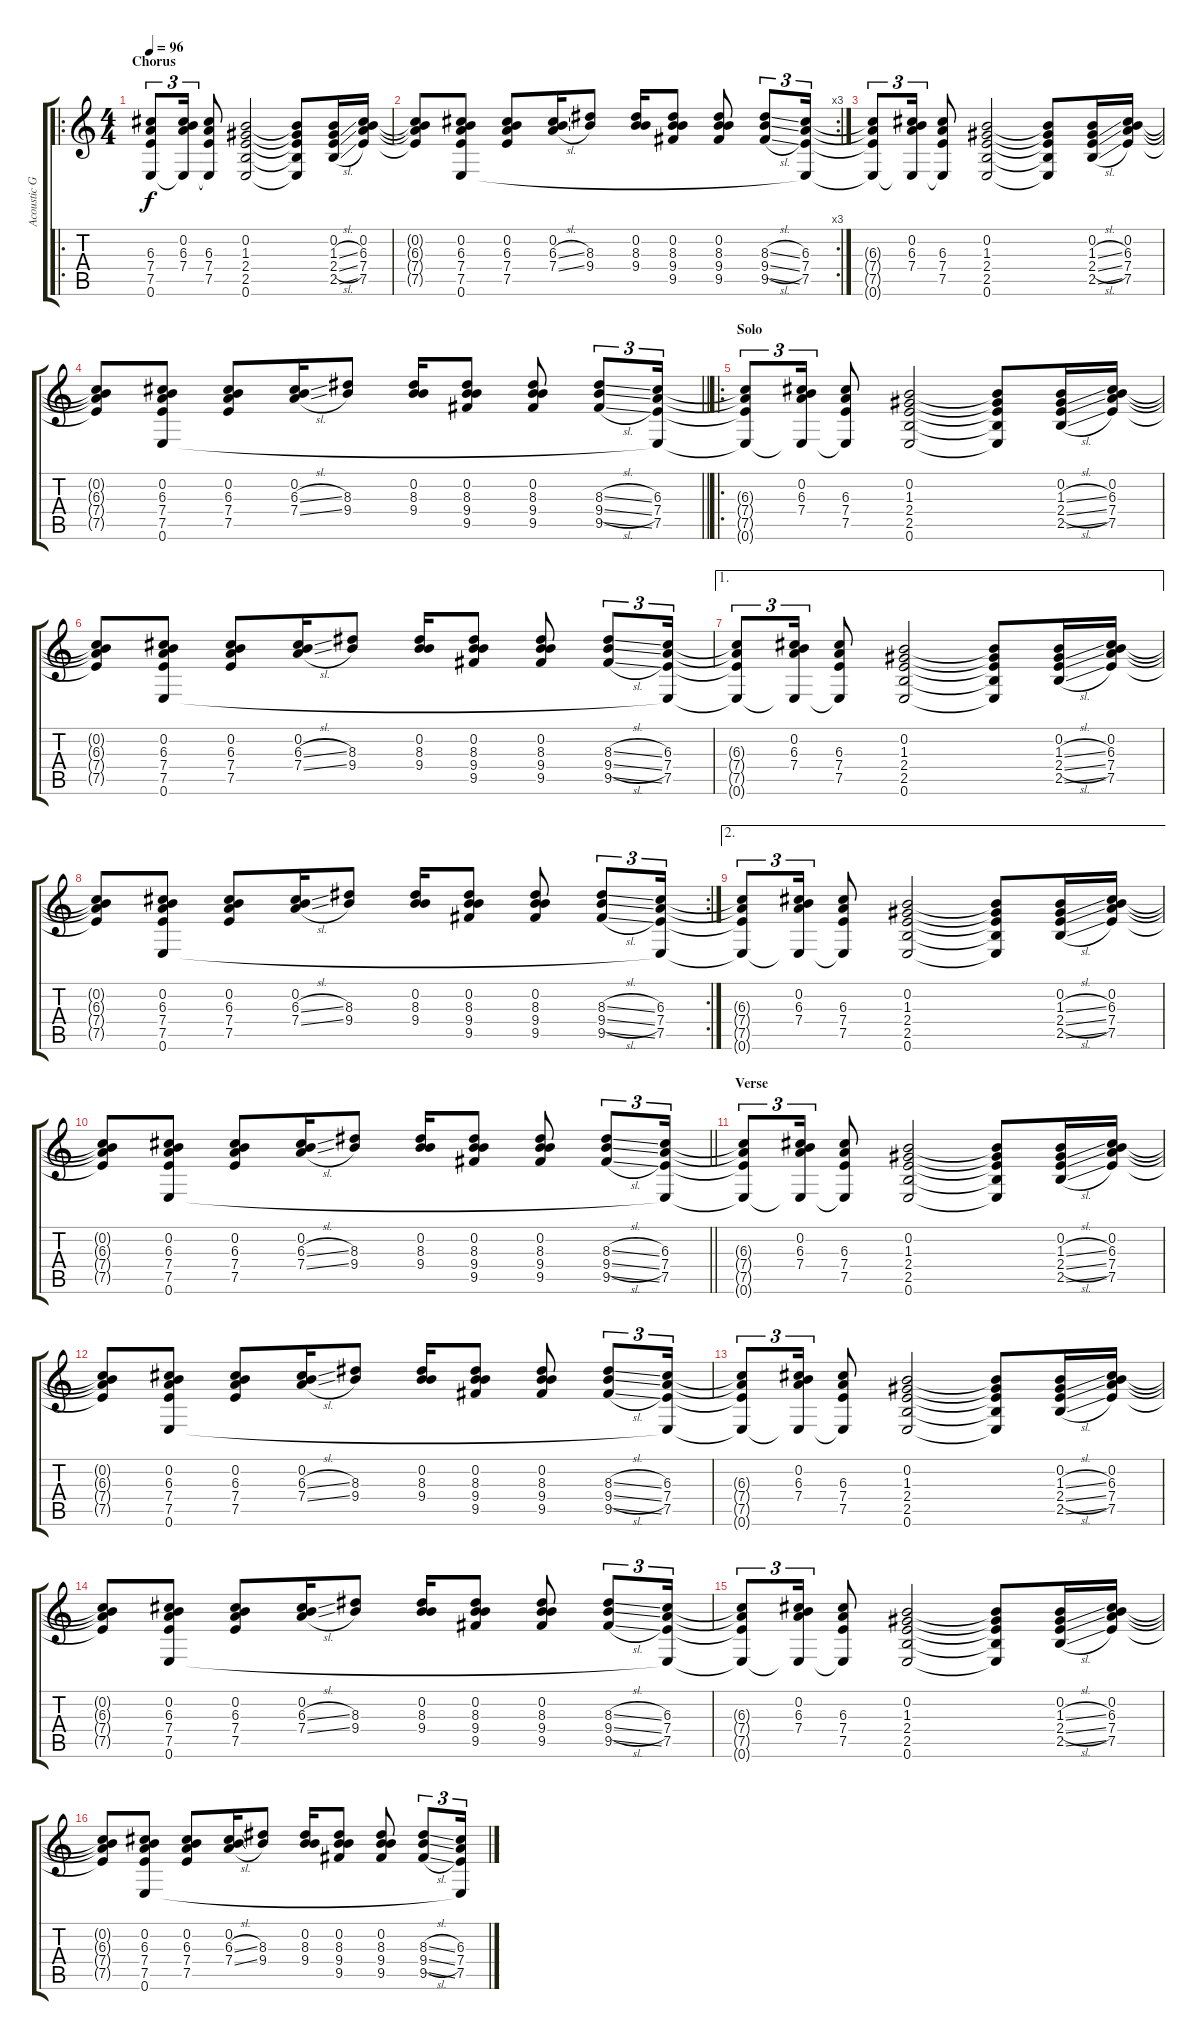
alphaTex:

\track ("Acoustic Gtr (Left)" "Acoustic G") {instrument acousticguitarsteel}
\staff {score tabs}
\tuning (E4 B3 G3 D3 A2 E2) {hide}
\ro
\ts (4 4)
\section ("" "Chorus")
\tempo 96
\clef g2
\ks c
(6.3{t} 7.4{t} 7.5{t} 0.6{t}).8{tu (3 2) dy f} (0.2 6.3 7.4 0.6{t}).16{tu (3 2)} (6.3 7.4 7.5 0.6{t}).8 (0.2 1.3 2.4 2.5 0.6).2 (0.2{t} 1.3{t} 2.4{t} 2.5{t} 0.6{t}).8 (0.2 1.3{sl} 2.4{sl} 2.5{sl}).16 (0.2 6.3 7.4 7.5).16 |
\rc 3
(0.2{t} 6.3{t} 7.4{t} 7.5{t}).8 (0.2 6.3 7.4 7.5 0.6).8 (0.2 6.3 7.4 7.5).8 (0.2 6.3{sl} 7.4{sl}).16 (8.3 9.4).8 (0.2 8.3 9.4).16 (0.2 8.3 9.4 9.5).8 (0.2 8.3 9.4 9.5).8 (8.3{sl} 9.4{sl} 9.5{sl}).8{tu (3 2)} (6.3 7.4 7.5 0.6{t}).16{tu (3 2)} |
(6.3{t} 7.4{t} 7.5{t} 0.6{t}).8{tu (3 2)} (0.2 6.3 7.4 0.6{t}).16{tu (3 2)} (6.3 7.4 7.5 0.6{t}).8 (0.2 1.3 2.4 2.5 0.6).2 (0.2{t} 1.3{t} 2.4{t} 2.5{t} 0.6{t}).8 (0.2 1.3{sl} 2.4{sl} 2.5{sl}).16 (0.2 6.3 7.4 7.5).16 |
\barLineRight lightlight
(0.2{t} 6.3{t} 7.4{t} 7.5{t}).8 (0.2 6.3 7.4 7.5 0.6).8 (0.2 6.3 7.4 7.5).8 (0.2 6.3{sl} 7.4{sl}).16 (8.3 9.4).8 (0.2 8.3 9.4).16 (0.2 8.3 9.4 9.5).8 (0.2 8.3 9.4 9.5).8 (8.3{sl} 9.4{sl} 9.5{sl}).8{tu (3 2)} (6.3 7.4 7.5 0.6{t}).16{tu (3 2)} |
\ro
\section ("" "Solo")
(6.3{t} 7.4{t} 7.5{t} 0.6{t}).8{tu (3 2)} (0.2 6.3 7.4 0.6{t}).16{tu (3 2)} (6.3 7.4 7.5 0.6{t}).8 (0.2 1.3 2.4 2.5 0.6).2 (0.2{t} 1.3{t} 2.4{t} 2.5{t} 0.6{t}).8 (0.2 1.3{sl} 2.4{sl} 2.5{sl}).16 (0.2 6.3 7.4 7.5).16 |
(0.2{t} 6.3{t} 7.4{t} 7.5{t}).8 (0.2 6.3 7.4 7.5 0.6).8 (0.2 6.3 7.4 7.5).8 (0.2 6.3{sl} 7.4{sl}).16 (8.3 9.4).8 (0.2 8.3 9.4).16 (0.2 8.3 9.4 9.5).8 (0.2 8.3 9.4 9.5).8 (8.3{sl} 9.4{sl} 9.5{sl}).8{tu (3 2)} (6.3 7.4 7.5 0.6{t}).16{tu (3 2)} |
\ae 1
(6.3{t} 7.4{t} 7.5{t} 0.6{t}).8{tu (3 2)} (0.2 6.3 7.4 0.6{t}).16{tu (3 2)} (6.3 7.4 7.5 0.6{t}).8 (0.2 1.3 2.4 2.5 0.6).2 (0.2{t} 1.3{t} 2.4{t} 2.5{t} 0.6{t}).8 (0.2 1.3{sl} 2.4{sl} 2.5{sl}).16 (0.2 6.3 7.4 7.5).16 |
\rc 2
(0.2{t} 6.3{t} 7.4{t} 7.5{t}).8 (0.2 6.3 7.4 7.5 0.6).8 (0.2 6.3 7.4 7.5).8 (0.2 6.3{sl} 7.4{sl}).16 (8.3 9.4).8 (0.2 8.3 9.4).16 (0.2 8.3 9.4 9.5).8 (0.2 8.3 9.4 9.5).8 (8.3{sl} 9.4{sl} 9.5{sl}).8{tu (3 2)} (6.3 7.4 7.5 0.6{t}).16{tu (3 2)} |
\ae 2
(6.3{t} 7.4{t} 7.5{t} 0.6{t}).8{tu (3 2)} (0.2 6.3 7.4 0.6{t}).16{tu (3 2)} (6.3 7.4 7.5 0.6{t}).8 (0.2 1.3 2.4 2.5 0.6).2 (0.2{t} 1.3{t} 2.4{t} 2.5{t} 0.6{t}).8 (0.2 1.3{sl} 2.4{sl} 2.5{sl}).16 (0.2 6.3 7.4 7.5).16 |
\barLineRight lightlight
(0.2{t} 6.3{t} 7.4{t} 7.5{t}).8 (0.2 6.3 7.4 7.5 0.6).8 (0.2 6.3 7.4 7.5).8 (0.2 6.3{sl} 7.4{sl}).16 (8.3 9.4).8 (0.2 8.3 9.4).16 (0.2 8.3 9.4 9.5).8 (0.2 8.3 9.4 9.5).8 (8.3{sl} 9.4{sl} 9.5{sl}).8{tu (3 2)} (6.3 7.4 7.5 0.6{t}).16{tu (3 2)} |
\section ("" "Verse")
(6.3{t} 7.4{t} 7.5{t} 0.6{t}).8{tu (3 2)} (0.2 6.3 7.4 0.6{t}).16{tu (3 2)} (6.3 7.4 7.5 0.6{t}).8 (0.2 1.3 2.4 2.5 0.6).2 (0.2{t} 1.3{t} 2.4{t} 2.5{t} 0.6{t}).8 (0.2 1.3{sl} 2.4{sl} 2.5{sl}).16 (0.2 6.3 7.4 7.5).16 |
(0.2{t} 6.3{t} 7.4{t} 7.5{t}).8 (0.2 6.3 7.4 7.5 0.6).8 (0.2 6.3 7.4 7.5).8 (0.2 6.3{sl} 7.4{sl}).16 (8.3 9.4).8 (0.2 8.3 9.4).16 (0.2 8.3 9.4 9.5).8 (0.2 8.3 9.4 9.5).8 (8.3{sl} 9.4{sl} 9.5{sl}).8{tu (3 2)} (6.3 7.4 7.5 0.6{t}).16{tu (3 2)} |
(6.3{t} 7.4{t} 7.5{t} 0.6{t}).8{tu (3 2)} (0.2 6.3 7.4 0.6{t}).16{tu (3 2)} (6.3 7.4 7.5 0.6{t}).8 (0.2 1.3 2.4 2.5 0.6).2 (0.2{t} 1.3{t} 2.4{t} 2.5{t} 0.6{t}).8 (0.2 1.3{sl} 2.4{sl} 2.5{sl}).16 (0.2 6.3 7.4 7.5).16 |
(0.2{t} 6.3{t} 7.4{t} 7.5{t}).8 (0.2 6.3 7.4 7.5 0.6).8 (0.2 6.3 7.4 7.5).8 (0.2 6.3{sl} 7.4{sl}).16 (8.3 9.4).8 (0.2 8.3 9.4).16 (0.2 8.3 9.4 9.5).8 (0.2 8.3 9.4 9.5).8 (8.3{sl} 9.4{sl} 9.5{sl}).8{tu (3 2)} (6.3 7.4 7.5 0.6{t}).16{tu (3 2)} |
(6.3{t} 7.4{t} 7.5{t} 0.6{t}).8{tu (3 2)} (0.2 6.3 7.4 0.6{t}).16{tu (3 2)} (6.3 7.4 7.5 0.6{t}).8 (0.2 1.3 2.4 2.5 0.6).2 (0.2{t} 1.3{t} 2.4{t} 2.5{t} 0.6{t}).8 (0.2 1.3{sl} 2.4{sl} 2.5{sl}).16 (0.2 6.3 7.4 7.5).16 |
(0.2{t} 6.3{t} 7.4{t} 7.5{t}).8 (0.2 6.3 7.4 7.5 0.6).8 (0.2 6.3 7.4 7.5).8 (0.2 6.3{sl} 7.4{sl}).16 (8.3 9.4).8 (0.2 8.3 9.4).16 (0.2 8.3 9.4 9.5).8 (0.2 8.3 9.4 9.5).8 (8.3{sl} 9.4{sl} 9.5{sl}).8{tu (3 2)} (6.3 7.4 7.5 0.6{t}).16{tu (3 2)}
